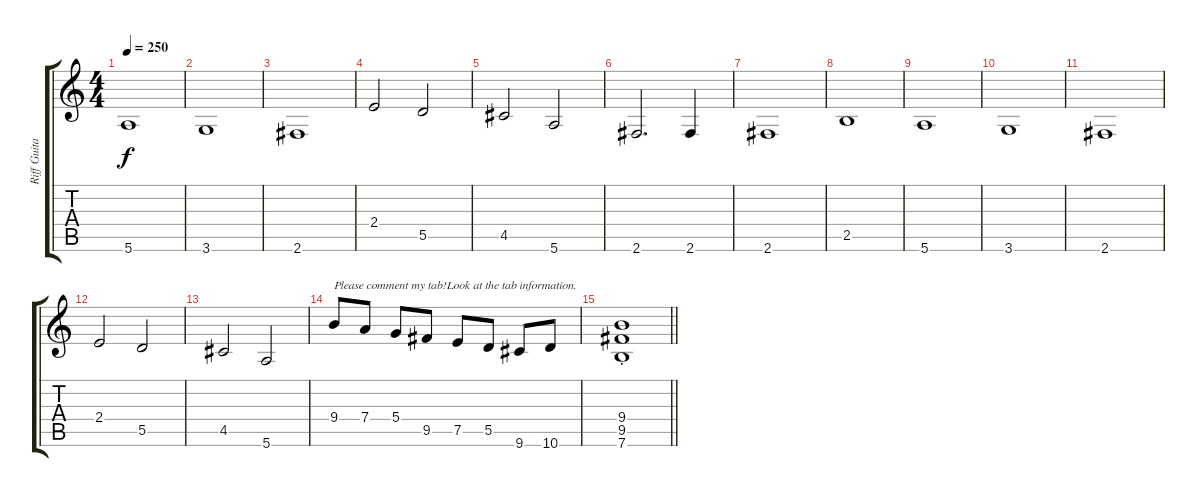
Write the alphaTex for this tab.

\track ("Riff Guitar" "Riff Guita") {instrument distortionguitar}
\staff {score tabs}
\tuning (E4 B3 G3 D3 A2 E2) {hide}
\ts (4 4)
\tempo 250
\clef g2
\ks c
5.6.1{dy f} |
3.6.1 |
2.6.1 |
2.4.2 5.5.2 |
4.5.2 5.6.2 |
2.6.2{d} 2.6.4 |
2.6.1 |
2.5.1 |
5.6.1 |
3.6.1 |
2.6.1 |
2.4.2 5.5.2 |
4.5.2 5.6.2 |
9.4.8{txt "Please comment my tab!Look at the tab information."} 7.4.8 5.4.8 9.5.8 7.5.8 5.5.8 9.6.8 10.6.8 |
\barLineRight lightlight
(9.4{st} 9.5{st} 7.6{st}).1
